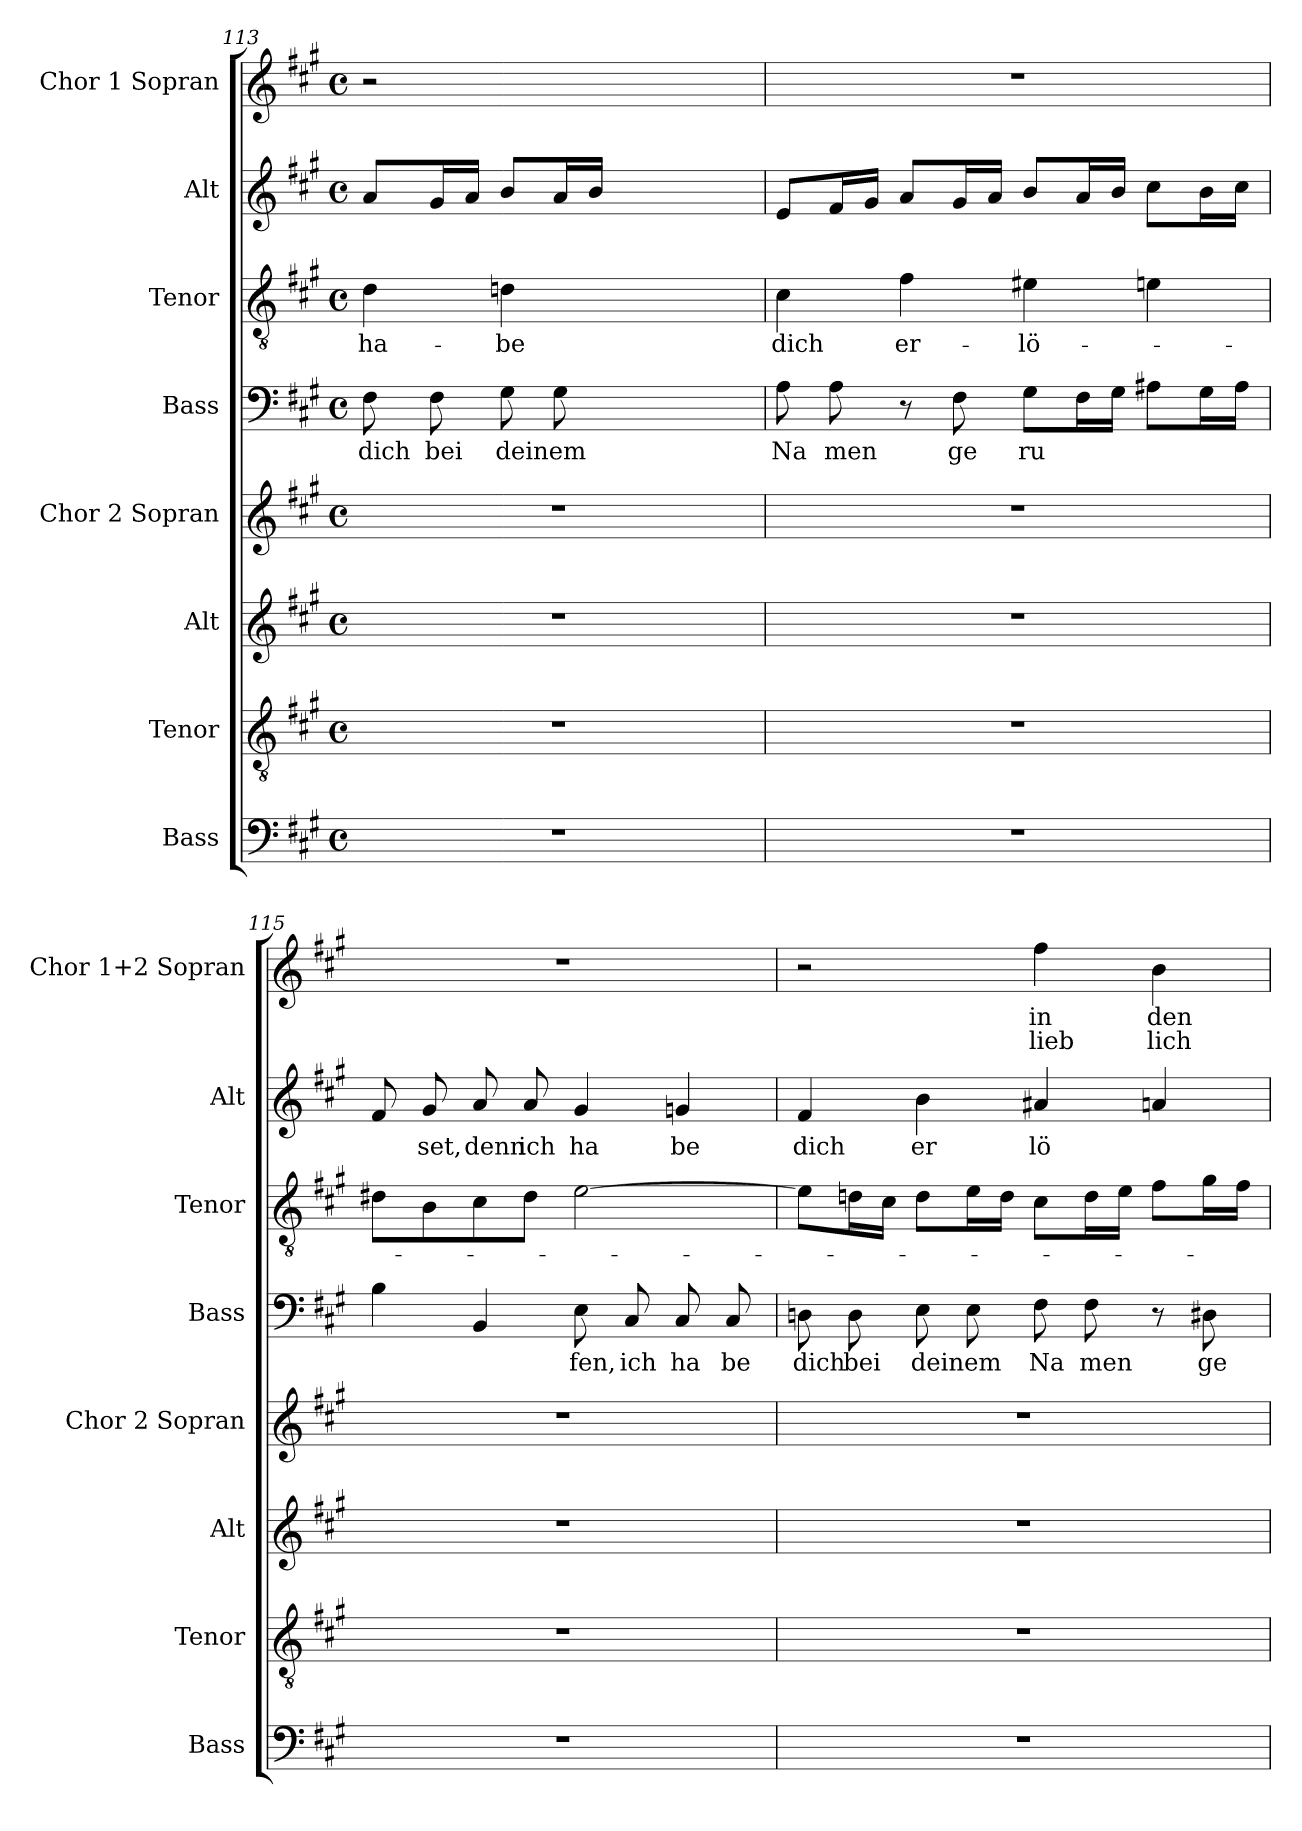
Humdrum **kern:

**kern	**kern	**kern	**kern	**kern	**text	**kern	**text	**kern	**text	**kern	**text	**text
*part8	*part7	*part6	*part5	*part4	*part4	*part3	*part3	*part2	*part2	*part1	*part1	*part1
*staff8	*staff7	*staff6	*staff5	*staff4	*staff4	*staff3	*staff3	*staff2	*staff2	*staff1	*staff1	*staff1
*I"Bass	*I"Tenor	*I"Alt	*I"Chor 2  Sopran	*I"Bass	*	*I"Tenor	*	*I"Alt	*	*I"Chor 1  Sopran	*	*
*I'Bass	*I'Tenor	*I'Alt	*I'Chor 2  Sopran	*I'Bass	*	*I'Tenor	*	*I'Alt	*	*I'Chor 1+2  Sopran	*	*
!!LO:LB:g=z
*clefF4	*clefGv2	*clefG2	*clefG2	*clefF4	*	*clefGv2	*	*clefG2	*	*clefG2	*	*
*k[f#c#g#]	*k[f#c#g#]	*k[f#c#g#]	*k[f#c#g#]	*k[f#c#g#]	*	*k[f#c#g#]	*	*k[f#c#g#]	*	*k[f#c#g#]	*	*
*A:	*A:	*A:	*A:	*A:	*	*A:	*	*A:	*	*A:	*	*
*M4/4	*M4/4	*M4/4	*M4/4	*M4/4	*	*M4/4	*	*M4/4	*	*M4/4	*	*
*met(c)	*met(c)	*met(c)	*met(c)	*met(c)	*	*met(c)	*	*met(c)	*	*met(c)	*	*
=113	=113	=113	=113	=113	=113	=113	=113	=113	=113	=113	=113	=113
!	!	!	!	!	!LO:LY:b:cj	!	!LO:LY:b:cj	!	!	!	!	!
*	*	*	*	*	*	*	*	*^	*	*	*	*
1r	1r	1r	1r	8F#\	dich	4d\	ha-	8a/L	32ryy	.	2r	.	.
.	.	.	.	.	.	.	.	.	2ryy	.	.	.	.
!	!	!	!	!	!LO:LY:b:cj	!	!	!	!	!	!	!	!
.	.	.	.	8F#\	bei	.	.	16g#/	.	.	.	.	.
.	.	.	.	.	.	.	.	16a/J	.	.	.	.	.
!	!	!	!	!	!LO:LY:b	!	!LO:LY:b:cj	!	!	!	!	!	!
.	.	.	.	8G#\	deinem	4dn\	-be	8b/L	.	.	.	.	.
.	.	.	.	8G#\	.	.	.	16a/	.	.	.	.	.
.	.	.	.	.	.	.	.	16b/J	.	.	.	.	.
.	.	.	.	2ryy	.	2ryy	.	2ryy	.	.	2ryy	.	.
.	.	.	.	.	.	.	.	.	4...ryy	.	.	.	.
=114	=114	=114	=114	=114	=114	=114	=114	=114	=114	=114	=114	=114	=114
!	!	!	!	!	!LO:LY:b:cj	!	!LO:LY:b:cj	!	!	!	!	!	!
*	*	*	*	*	*	*	*	*v	*v	*	*	*	*
1r	1r	1r	1r	8A\	Na	4c#\	dich	8e/L	.	1r	.	.
!	!	!	!	!	!LO:LY:b:cj	!	!	!	!	!	!	!
.	.	.	.	8A\	men	.	.	16f#/	.	.	.	.
.	.	.	.	.	.	.	.	16g#/J	.	.	.	.
!	!	!	!	!	!	!	!LO:LY:b:cj	!	!	!	!	!
.	.	.	.	8r	.	4f#\	er-	8a/L	.	.	.	.
!	!	!	!	!	!LO:LY:b:cj	!	!	!	!	!	!	!
.	.	.	.	8F#\	ge	.	.	16g#/	.	.	.	.
.	.	.	.	.	.	.	.	16a/J	.	.	.	.
!	!	!	!	!	!LO:LY:b:cj	!	!LO:LY:b:cj	!	!	!	!	!
.	.	.	.	8G#\L	ru	4e#X\	-lö-	8b/L	.	.	.	.
.	.	.	.	16F#\	.	.	.	16a/	.	.	.	.
.	.	.	.	16G#\J	.	.	.	16b/J	.	.	.	.
.	.	.	.	8A#X\L	.	4en\	.	8cc#\L	.	.	.	.
.	.	.	.	16G#\	.	.	.	16b\	.	.	.	.
.	.	.	.	16A#\J	.	.	.	16cc#\J	.	.	.	.
=115	=115	=115	=115	=115	=115	=115	=115	=115	=115	=115	=115	=115
1r	1r	1r	1r	4B\	.	8d#X\L	.	8f#/	.	1r	.	.
!	!	!	!	!	!	!	!	!	!LO:LY:b:cj	!	!	!
.	.	.	.	.	.	8B\	.	8g#/	-set,	.	.	.
!	!	!	!	!	!	!	!	!	!LO:LY:b:cj	!	!	!
.	.	.	.	4BB/	.	8c#\	.	8a/	denn	.	.	.
!	!	!	!	!	!	!	!	!	!LO:LY:b:cj	!	!	!
.	.	.	.	.	.	8d#\J	.	8a/	ich	.	.	.
!	!	!	!	!	!LO:LY:b:cj	!	!	!	!LO:LY:b:cj	!	!	!
.	.	.	.	8E\	fen,	[>2e\	.	4g#/	ha	.	.	.
!	!	!	!	!	!LO:LY:b:cj	!	!	!	!	!	!	!
.	.	.	.	8C#/	ich	.	.	.	.	.	.	.
!	!	!	!	!	!LO:LY:b:cj	!	!	!	!LO:LY:b:cj	!	!	!
.	.	.	.	8C#/	ha	.	.	4gn/	be	.	.	.
!	!	!	!	!	!LO:LY:b:cj	!	!	!	!	!	!	!
.	.	.	.	8C#/	be	.	.	.	.	.	.	.
=116	=116	=116	=116	=116	=116	=116	=116	=116	=116	=116	=116	=116
!	!	!	!	!	!LO:LY:b:cj	!	!	!	!LO:LY:b:cj	!	!	!
1r	1r	1r	1r	8Dn\	dich	8e\L]	.	4f#/	dich	2r	.	.
!	!	!	!	!	!LO:LY:b:cj	!	!	!	!	!	!	!
.	.	.	.	8D\	bei	16dn\	.	.	.	.	.	.
.	.	.	.	.	.	16c#\J	.	.	.	.	.	.
!	!	!	!	!	!LO:LY:b	!	!	!	!LO:LY:b:cj	!	!	!
.	.	.	.	8E\	deinem	8d\L	.	4b\	er	.	.	.
.	.	.	.	8E\	.	16e\	.	.	.	.	.	.
.	.	.	.	.	.	16d\J	.	.	.	.	.	.
!	!	!	!	!	!LO:LY:b:cj	!	!	!	!LO:LY:b:cj	!	!LO:LY:b:cj	!LO:LY:b:cj
.	.	.	.	8F#\	Na	8c#\L	.	4a#X/	lö	4ff#\	in	lieb
!	!	!	!	!	!LO:LY:b:cj	!	!	!	!	!	!	!
.	.	.	.	8F#\	men	16d\	.	.	.	.	.	.
.	.	.	.	.	.	16e\J	.	.	.	.	.	.
!	!	!	!	!	!	!	!	!	!	!	!LO:LY:b:cj	!LO:LY:b:cj
.	.	.	.	8r	.	8f#\L	.	4an/	.	4b\	den	lich
!	!	!	!	!	!LO:LY:b:cj	!	!	!	!	!	!	!
.	.	.	.	8D#X\	ge	16g#\	.	.	.	.	.	.
.	.	.	.	.	.	16f#\J	.	.	.	.	.	.
=	=	=	=	=	=	=	=	=	=	=	=	=
*-	*-	*-	*-	*-	*-	*-	*-	*-	*-	*-	*-	*-
